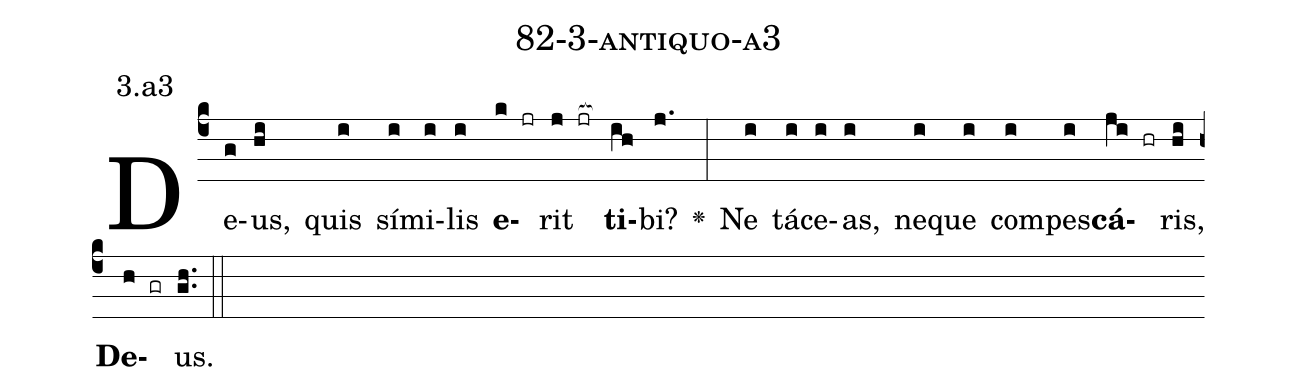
name: 82-3-antiquo-a3;
annotation: 3.a3;
%%
(c4)De(g)us,(hi) quis(i) sí(i)mi(i)lis(i) <b>e</b>(k jr)rit(j jr[ocb:1{]) <b>ti</b>(ih[ocb:0}])bi?(j.) <v>\greheightstar</v>(:) Ne(i) tá(i)ce(i)as,(i) ne(i)que(i) com(i)pes(i)<b>cá</b>(ji hr)ris,(hi) <b>De</b>(h gr)us.(gh..) (::)


%E(i) u(i) o(ji) u(hi) a(h) e.(gh..) (::)
